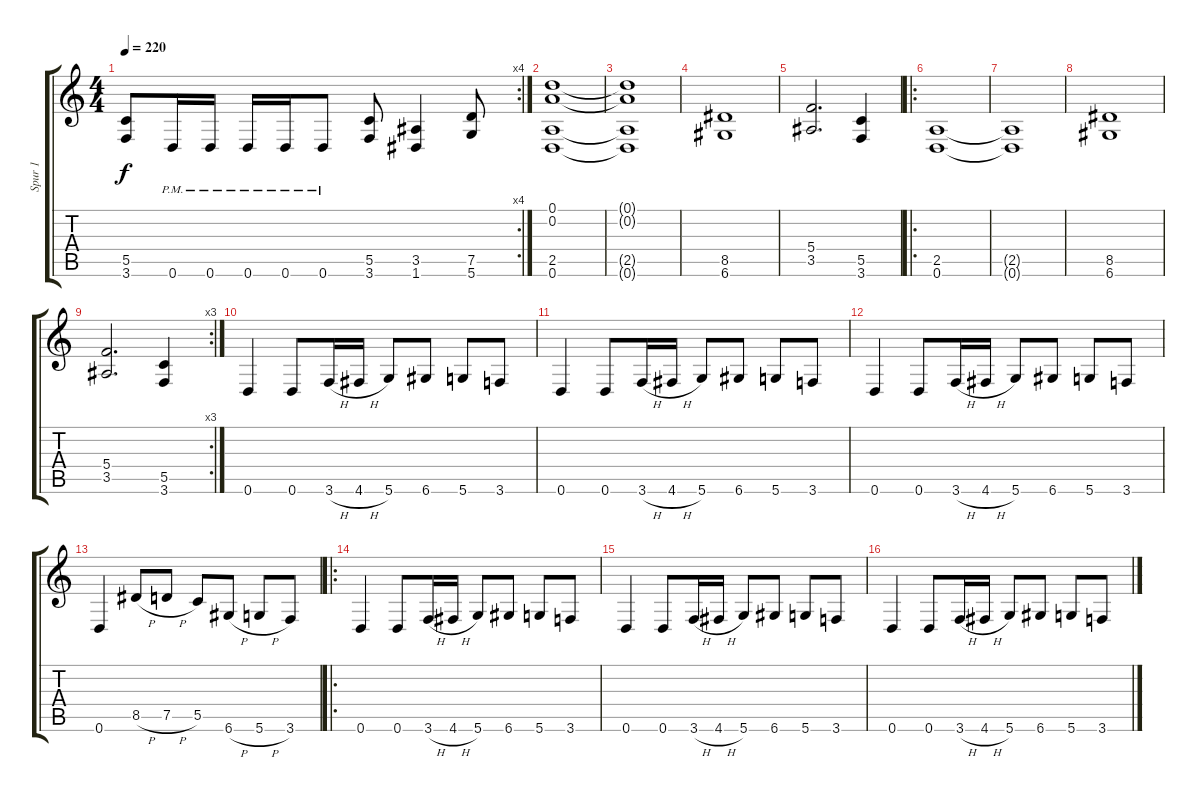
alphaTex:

\track ("Spur 1" "Spur 1") {instrument distortionguitar}
\staff {score tabs}
\tuning (D4 A3 F3 C3 G2 D2) {hide}
\rc 4
\ts (4 4)
\tempo 220
\clef g2
\ks c
(5.5 3.6).8{dy f} 0.6{pm}.16 0.6{pm}.16 0.6{pm}.16 0.6{pm}.16 0.6{pm}.8 (5.5 3.6).8 (3.5 1.6).4 (7.5 5.6).8 |
(0.1 0.2 2.5 0.6).1 |
(0.1{t} 0.2{t} 2.5{t} 0.6{t}).1 |
(8.5 6.6).1 |
(5.4 3.5).2{d} (5.5 3.6).4 |
\ro
(2.5 0.6).1 |
(2.5{t} 0.6{t}).1 |
(8.5 6.6).1 |
\rc 3
(5.4 3.5).2{d} (5.5 3.6).4 |
0.6.4 0.6.8 3.6{h}.16 4.6{h}.16 5.6.8 6.6.8 5.6.8 3.6.8 |
0.6.4 0.6.8 3.6{h}.16 4.6{h}.16 5.6.8 6.6.8 5.6.8 3.6.8 |
0.6.4 0.6.8 3.6{h}.16 4.6{h}.16 5.6.8 6.6.8 5.6.8 3.6.8 |
0.6.4 8.5{h}.8 7.5{h}.8 5.5.8 6.6{h}.8 5.6{h}.8 3.6.8 |
\ro
0.6.4 0.6.8 3.6{h}.16 4.6{h}.16 5.6.8 6.6.8 5.6.8 3.6.8 |
0.6.4 0.6.8 3.6{h}.16 4.6{h}.16 5.6.8 6.6.8 5.6.8 3.6.8 |
0.6.4 0.6.8 3.6{h}.16 4.6{h}.16 5.6.8 6.6.8 5.6.8 3.6.8
